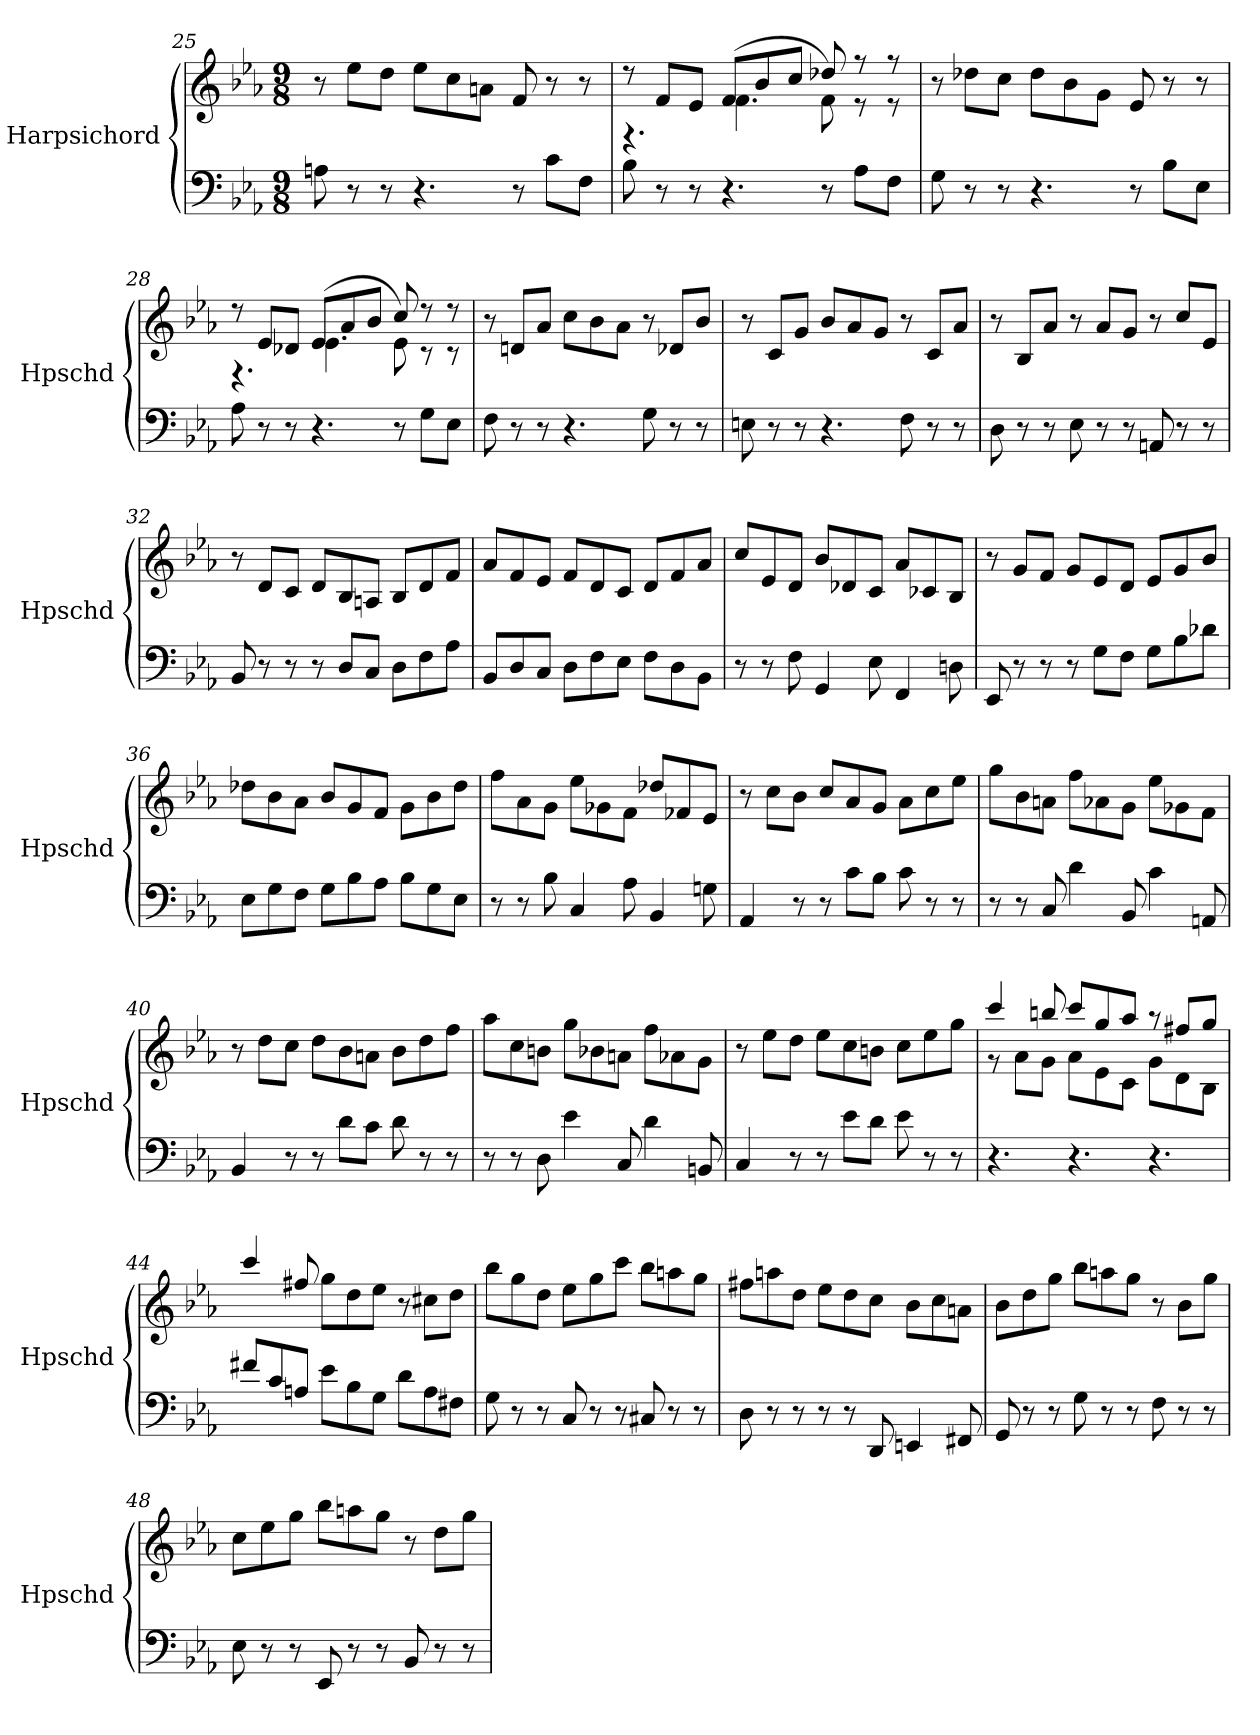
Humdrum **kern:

**kern	**kern
*part1	*part1
*staff2	*staff1
*I"Harpsichord	*
*I'Hpschd	*
*clefF4	*clefG2
*k[b-e-a-]	*k[b-e-a-]
*E-:	*E-:
*M9/8	*M9/8
=25	=25
8An\	8r
8r	8ee-\L
8r	8dd\J
4.r	8ee-\L
.	8cc\
.	8an\J
8r	8f/
8c\L	8r
8F\J	8r
=26	=26
*	*^
8B-\	8r	4.r
8r	8f/L	.
8r	8e-/J	.
4.r	(8f/L	4.f\
.	8b-/	.
.	8cc/J	.
8r	8dd-X/	8f\)
8A-\L	8r	8r
8F\J	8r	8r
*	*v	*v
=27	=27
8G\	8r
8r	8dd-X\L
8r	8cc\J
4.r	8dd-\L
.	8b-\
.	8g\J
8r	8e-/
8B-\L	8r
8E-\J	8r
=28	=28
*	*^
8A-\	8r	4.r
8r	8e-/L	.
8r	8d-X/J	.
4.r	(8e-/L	4.e-\
.	8a-/	.
.	8b-/J	.
8r	8cc/	8e-\)
8G\L	8r	8r
8E-\J	8r	8r
*	*v	*v
=29	=29
8F\	8r
8r	8dn/L
8r	8a-/J
4.r	8cc\L
.	8b-\
.	8a-\J
8G\	8r
8r	8d-X/L
8r	8b-/J
=30	=30
8En\	8r
8r	8c/L
8r	8g/J
4.r	8b-/L
.	8a-/
.	8g/J
8F\	8r
8r	8c/L
8r	8a-/J
=31	=31
8D\	8r
8r	8B-/L
8r	8a-/J
8E-\	8r
8r	8a-/L
8r	8g/J
8AAn/	8r
8r	8cc/L
8r	8e-/J
=32	=32
8BB-/	8r
8r	8d/L
8r	8c/J
8r	8d/L
8D/L	8B-/
8C/J	8An/J
8D\L	8B-/L
8F\	8d/
8A-\J	8f/J
=33	=33
8BB-/L	8a-/L
8D/	8f/
8C/J	8e-/J
8D\L	8f/L
8F\	8d/
8E-\J	8c/J
8F\L	8d/L
8D\	8f/
8BB-\J	8a-/J
=34	=34
8r	8cc/L
8r	8e-/
8F\	8d/J
4GG/	8b-/L
.	8d-X/
8E-\	8c/J
4FF/	8a-/L
.	8c-X/
8Dn\	8B-/J
=35	=35
8EE-/	8r
8r	8g/L
8r	8f/J
8r	8g/L
8G\L	8e-/
8F\J	8d/J
8G\L	8e-/L
8B-\	8g/
8d-X\J	8b-/J
=36	=36
8E-\L	8dd-X\L
8G\	8b-\
8F\J	8a-\J
8G\L	8b-/L
8B-\	8g/
8A-\J	8f/J
8B-\L	8g\L
8G\	8b-\
8E-\J	8dd-\J
=37	=37
8r	8ff\L
8r	8a-\
8B-\	8g\J
4C/	8ee-\L
.	8g-X\
8A-\	8f\J
4BB-/	8dd-X/L
.	8f-X/
8Gn\	8e-/J
=38	=38
4AA-/	8r
.	8cc\L
8r	8b-\J
8r	8cc/L
8c\L	8a-/
8B-\J	8g/J
8c\	8a-\L
8r	8cc\
8r	8ee-\J
=39	=39
8r	8gg\L
8r	8b-\
8C/	8an\J
4d\	8ff\L
.	8a-X\
8BB-/	8g\J
4c\	8ee-\L
.	8g-X\
8AAn/	8f\J
=40	=40
4BB-/	8r
.	8dd\L
8r	8cc\J
8r	8dd\L
8d\L	8b-\
8c\J	8an\J
8d\	8b-\L
8r	8dd\
8r	8ff\J
=41	=41
8r	8aa-\L
8r	8cc\
8D\	8bn\J
4e-\	8gg\L
.	8b-X\
8C/	8an\J
4d\	8ff\L
.	8a-X\
8BBn/	8g\J
=42	=42
4C/	8r
.	8ee-\L
8r	8dd\J
8r	8ee-\L
8e-\L	8cc\
8d\J	8bn\J
8e-\	8cc\L
8r	8ee-\
8r	8gg\J
=43	=43
*	*^
4.r	4ccc/	8r
.	.	8a-\L
.	8bbn/	8g\J
4.r	8ccc/L	8a-\L
.	8gg/	8e-\
.	8aa-/J	8c\J
4.r	8r	8g\L
.	8ff#X/L	8d\
.	8gg/J	8B-\J
*	*v	*v
=44	=44
8f#X/L	4ccc/
8c/	.
8An/J	8ff#X/
8e-\L	8gg\L
8B-\	8dd\
8G\J	8ee-\J
8d\L	8r
8A\	8cc#X\L
8F#X\J	8dd\J
=45	=45
8G\	8bb-\L
8r	8gg\
8r	8dd\J
8C/	8ee-\L
8r	8gg\
8r	8ccc\J
8C#X/	8bb-\L
8r	8aan\
8r	8gg\J
=46	=46
8D\	8ff#X\L
8r	8aan\
8r	8dd\J
8r	8ee-\L
8r	8dd\
8DD/	8cc\J
4EEn/	8b-\L
.	8cc\
8FF#X/	8an\J
=47	=47
8GG/	8b-\L
8r	8dd\
8r	8gg\J
8G\	8bb-\L
8r	8aan\
8r	8gg\J
8F\	8r
8r	8b-\L
8r	8gg\J
=48	=48
8E-\	8cc\L
8r	8ee-\
8r	8gg\J
8EE-/	8bb-\L
8r	8aan\
8r	8gg\J
8BB-/	8r
8r	8dd\L
8r	8gg\J
=	=
*-	*-
